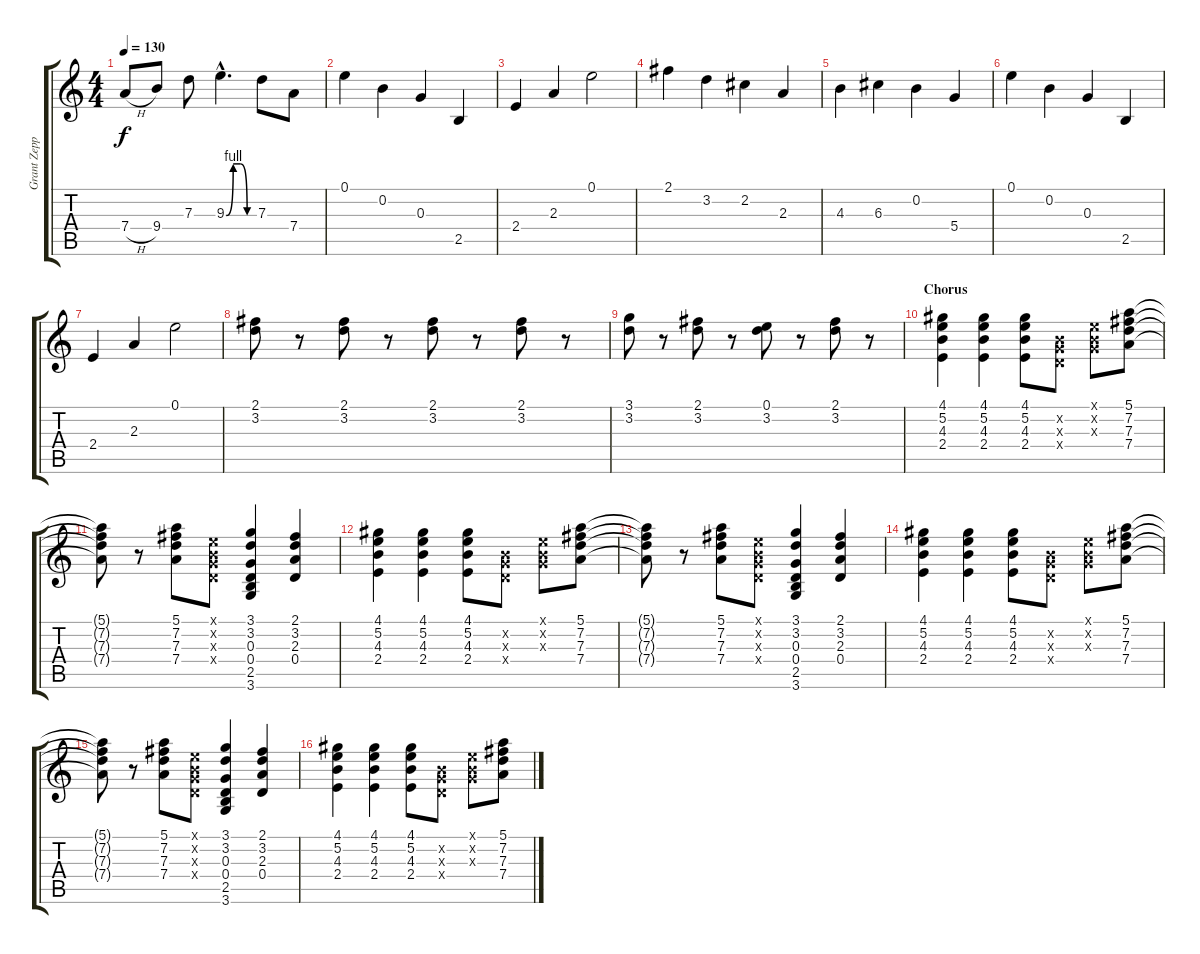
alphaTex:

\track ("Grant Zeppelin" "Grant Zepp") {instrument acousticguitarsteel}
\staff {score tabs}
\tuning (E4 B3 G3 D3 A2 E2) {hide}
\ts (4 4)
\tempo 130
\clef g2
\ks c
7.4{h}.8{dy f} 9.4.8 7.3.8 9.3{be (custom 0 0 15 4 30 4 45 0 60 0) hac}.4{d} 7.3.8 7.4.8 |
0.1.4 0.2.4 0.3.4 2.5.4 |
2.4.4 2.3.4 0.1.2 |
2.1.4 3.2.4 2.2.4 2.3.4 |
4.3.4 6.3.4 0.2.4 5.4.4 |
0.1.4 0.2.4 0.3.4 2.5.4 |
2.4.4 2.3.4 0.1.2 |
(2.1 3.2).8 r.8 (2.1 3.2).8 r.8 (2.1 3.2).8 r.8 (2.1 3.2).8 r.8 |
(3.1 3.2).8 r.8 (2.1 3.2).8 r.8 (0.1 3.2).8 r.8 (2.1 3.2).8 r.8 |
\section ("" "Chorus")
(4.1 5.2 4.3 2.4).4 (4.1 5.2 4.3 2.4).4 (4.1 5.2 4.3 2.4).8 (0.2{x} 0.3{x} 0.4{x}).8 (0.1{x} 0.2{x} 0.3{x}).8 (5.1 7.2 7.3 7.4).8 |
(5.1{t} 7.2{t} 7.3{t} 7.4{t}).8 r.8 (5.1 7.2 7.3 7.4).8 (0.1{x} 0.2{x} 0.3{x} 0.4{x}).8 (3.1 3.2 0.3 0.4 2.5 3.6).4 (2.1 3.2 2.3 0.4).4 |
(4.1 5.2 4.3 2.4).4 (4.1 5.2 4.3 2.4).4 (4.1 5.2 4.3 2.4).8 (0.2{x} 0.3{x} 0.4{x}).8 (0.1{x} 0.2{x} 0.3{x}).8 (5.1 7.2 7.3 7.4).8 |
(5.1{t} 7.2{t} 7.3{t} 7.4{t}).8 r.8 (5.1 7.2 7.3 7.4).8 (0.1{x} 0.2{x} 0.3{x} 0.4{x}).8 (3.1 3.2 0.3 0.4 2.5 3.6).4 (2.1 3.2 2.3 0.4).4 |
(4.1 5.2 4.3 2.4).4 (4.1 5.2 4.3 2.4).4 (4.1 5.2 4.3 2.4).8 (0.2{x} 0.3{x} 0.4{x}).8 (0.1{x} 0.2{x} 0.3{x}).8 (5.1 7.2 7.3 7.4).8 |
(5.1{t} 7.2{t} 7.3{t} 7.4{t}).8 r.8 (5.1 7.2 7.3 7.4).8 (0.1{x} 0.2{x} 0.3{x} 0.4{x}).8 (3.1 3.2 0.3 0.4 2.5 3.6).4 (2.1 3.2 2.3 0.4).4 |
(4.1 5.2 4.3 2.4).4 (4.1 5.2 4.3 2.4).4 (4.1 5.2 4.3 2.4).8 (0.2{x} 0.3{x} 0.4{x}).8 (0.1{x} 0.2{x} 0.3{x}).8 (5.1 7.2 7.3 7.4).8
